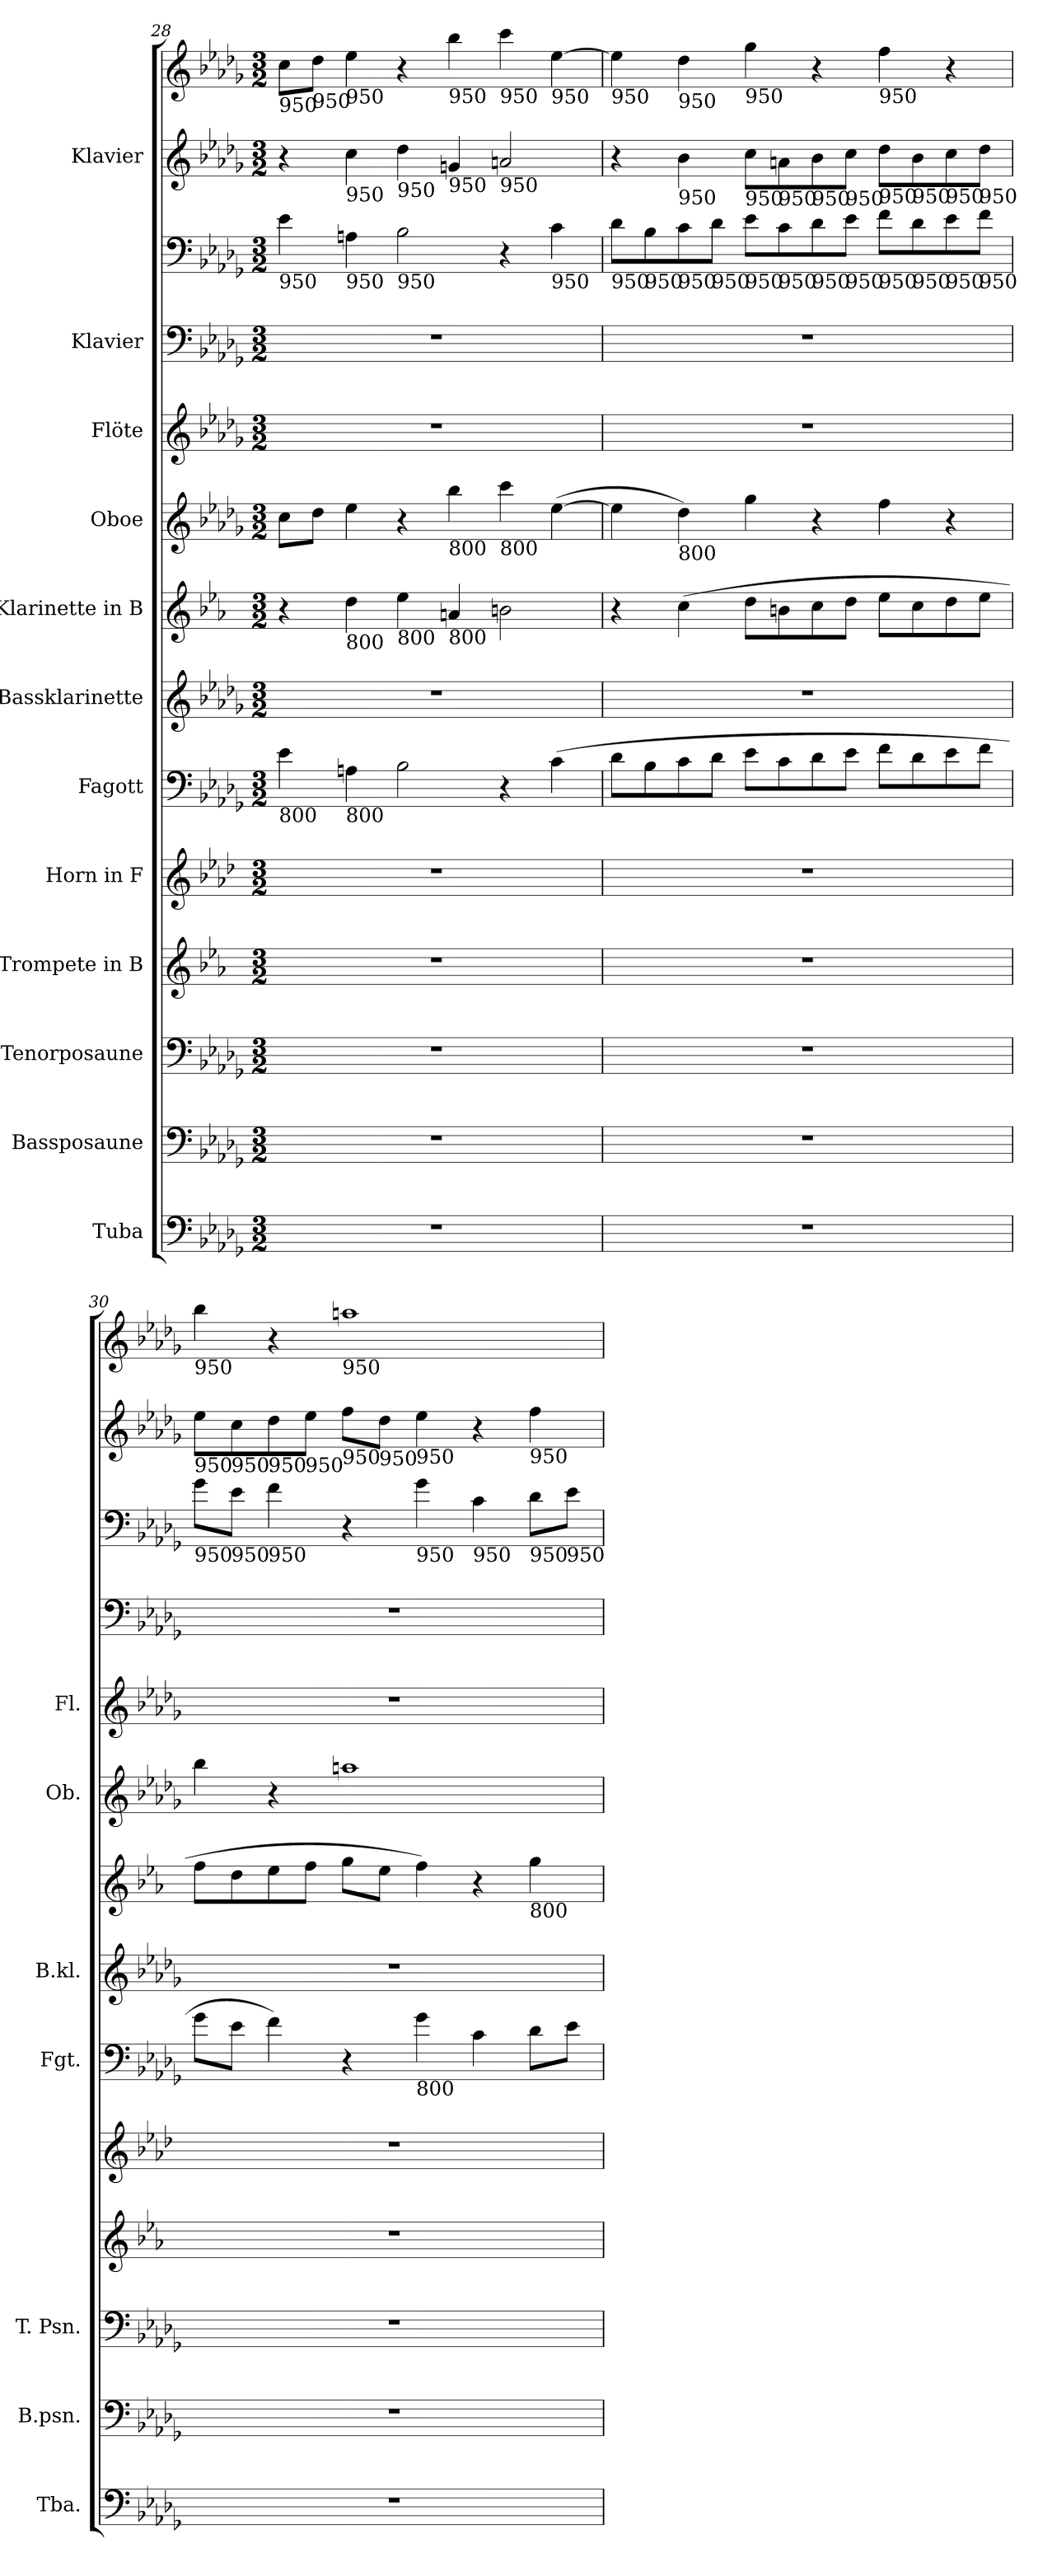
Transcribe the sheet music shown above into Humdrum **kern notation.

**kern	**kern	**kern	**kern	**kern	**kern	**kern	**kern	**kern	**kern	**kern	**kern	**kern	**kern
*part12	*part11	*part10	*part9	*part8	*part7	*part6	*part5	*part4	*part3	*part2	*part2	*part1	*part1
*staff14	*staff13	*staff12	*staff11	*staff10	*staff9	*staff8	*staff7	*staff6	*staff5	*staff4	*staff3	*staff2	*staff1
*I"Tuba	*I"Bassposaune	*I"Tenorposaune	*I"Trompete in B	*I"Horn in F	*I"Fagott	*I"Bassklarinette	*I"Klarinette in B	*I"Oboe	*I"Flöte	*I"Klavier	*	*I"Klavier	*
*I'Tba.	*I'B.psn.	*I'T. Psn.	*	*	*I'Fgt.	*I'B.kl.	*	*I'Ob.	*I'Fl.	*	*	*	*
*clefF4	*clefF4	*clefF4	*clefG2	*clefG2	*clefF4	*clefG2	*clefG2	*clefG2	*clefG2	*clefF4	*clefF4	*clefG2	*clefG2
*	*	*	*ITrd1c2	*ITrd4c7	*	*ITrd8c14	*ITrd1c2	*	*	*	*	*	*
*k[b-e-a-d-g-]	*k[b-e-a-d-g-]	*k[b-e-a-d-g-]	*k[b-e-a-d-g-]	*k[b-e-a-d-g-]	*k[b-e-a-d-g-]	*k[b-e-a-d-g-]	*k[b-e-a-d-g-]	*k[b-e-a-d-g-]	*k[b-e-a-d-g-]	*k[b-e-a-d-g-]	*k[b-e-a-d-g-]	*k[b-e-a-d-g-]	*k[b-e-a-d-g-]
*M3/2	*M3/2	*M3/2	*M3/2	*M3/2	*M3/2	*M3/2	*M3/2	*M3/2	*M3/2	*M3/2	*M3/2	*M3/2	*M3/2
=28	=28	=28	=28	=28	=28	=28	=28	=28	=28	=28	=28	=28	=28
!	!	!	!	!	!	!	!	!	!	!	!	!	!LO:TX:b:t=950
!	!	!	!	!	!	!	!	!	!	!	!LO:TX:b:t=950	!	!
!	!	!	!	!	!LO:TX:b:t=800	!	!	!	!	!	!	!	!
1.r	1.r	1.r	1.r	1.r	4e-\	1.r	4r	8cc\L	1.r	1.r	4e-\	4r	8cc\L
!	!	!	!	!	!	!	!	!	!	!	!	!	!LO:TX:b:t=950
.	.	.	.	.	.	.	.	8dd-\J	.	.	.	.	8dd-\J
!	!	!	!	!	!	!	!	!	!	!	!	!	!LO:TX:b:t=950
!	!	!	!	!	!	!	!	!	!	!	!	!LO:TX:b:t=950	!
!	!	!	!	!	!	!	!	!	!	!	!LO:TX:b:t=950	!	!
!	!	!	!	!	!	!	!LO:TX:b:t=800	!	!	!	!	!	!
!	!	!	!	!	!LO:TX:b:t=800	!	!	!	!	!	!	!	!
.	.	.	.	.	4An\	.	4cc\	4ee-\	.	.	4An\	4cc\	4ee-\
!	!	!	!	!	!	!	!	!	!	!	!	!LO:TX:b:t=950	!
!	!	!	!	!	!	!	!	!	!	!	!LO:TX:b:t=950	!	!
!	!	!	!	!	!	!	!LO:TX:b:t=800	!	!	!	!	!	!
.	.	.	.	.	2B-\	.	4dd-\	4r	.	.	2B-\	4dd-\	4r
!	!	!	!	!	!	!	!	!	!	!	!	!	!LO:TX:b:t=950
!	!	!	!	!	!	!	!	!	!	!	!	!LO:TX:b:t=950	!
!	!	!	!	!	!	!	!	!LO:TX:b:t=800	!	!	!	!	!
!	!	!	!	!	!	!	!LO:TX:b:t=800	!	!	!	!	!	!
.	.	.	.	.	.	.	4gn/	4bb-\	.	.	.	4gn/	4bb-\
!	!	!	!	!	!	!	!	!	!	!	!	!	!LO:TX:b:t=950
!	!	!	!	!	!	!	!	!	!	!	!	!LO:TX:b:t=950	!
!	!	!	!	!	!	!	!	!LO:TX:b:t=800	!	!	!	!	!
.	.	.	.	.	4r	.	2an\	4ccc\	.	.	4r	2an/	4ccc\
!	!	!	!	!	!	!	!	!	!	!	!	!	!LO:TX:b:t=950
!	!	!	!	!	!	!	!	!	!	!	!LO:TX:b:t=950	!	!
.	.	.	.	.	(>4c\	.	.	(>[4ee-\	.	.	4c\	.	[4ee-\
=29	=29	=29	=29	=29	=29	=29	=29	=29	=29	=29	=29	=29	=29
!	!	!	!	!	!	!	!	!	!	!	!	!	!LO:TX:b:t=950
!	!	!	!	!	!	!	!	!	!	!	!LO:TX:b:t=950	!	!
1.r	1.r	1.r	1.r	1.r	8d-\L	1.r	4r	4ee-\]	1.r	1.r	8d-\L	4r	4ee-\]
!	!	!	!	!	!	!	!	!	!	!	!LO:TX:b:t=950	!	!
.	.	.	.	.	8B-\	.	.	.	.	.	8B-\	.	.
!	!	!	!	!	!	!	!	!	!	!	!	!	!LO:TX:b:t=950
!	!	!	!	!	!	!	!	!	!	!	!	!LO:TX:b:t=950	!
!	!	!	!	!	!	!	!	!	!	!	!LO:TX:b:t=950	!	!
!	!	!	!	!	!	!	!	!LO:TX:b:t=800	!	!	!	!	!
.	.	.	.	.	8c\	.	(>4b-\	4dd-\)	.	.	8c\	4b-\	4dd-\
!	!	!	!	!	!	!	!	!	!	!	!LO:TX:b:t=950	!	!
.	.	.	.	.	8d-\J	.	.	.	.	.	8d-\J	.	.
!	!	!	!	!	!	!	!	!	!	!	!	!	!LO:TX:b:t=950
!	!	!	!	!	!	!	!	!	!	!	!	!LO:TX:b:t=950	!
!	!	!	!	!	!	!	!	!	!	!	!LO:TX:b:t=950	!	!
.	.	.	.	.	8e-\L	.	8cc\L	4gg-\	.	.	8e-\L	8cc\L	4gg-\
!	!	!	!	!	!	!	!	!	!	!	!	!LO:TX:b:t=950	!
!	!	!	!	!	!	!	!	!	!	!	!LO:TX:b:t=950	!	!
.	.	.	.	.	8c\	.	8an\	.	.	.	8c\	8an\	.
!	!	!	!	!	!	!	!	!	!	!	!	!LO:TX:b:t=950	!
!	!	!	!	!	!	!	!	!	!	!	!LO:TX:b:t=950	!	!
.	.	.	.	.	8d-\	.	8b-\	4r	.	.	8d-\	8b-\	4r
!	!	!	!	!	!	!	!	!	!	!	!	!LO:TX:b:t=950	!
!	!	!	!	!	!	!	!	!	!	!	!LO:TX:b:t=950	!	!
.	.	.	.	.	8e-\J	.	8cc\J	.	.	.	8e-\J	8cc\J	.
!	!	!	!	!	!	!	!	!	!	!	!	!	!LO:TX:b:t=950
!	!	!	!	!	!	!	!	!	!	!	!	!LO:TX:b:t=950	!
!	!	!	!	!	!	!	!	!	!	!	!LO:TX:b:t=950	!	!
.	.	.	.	.	8f\L	.	8dd-\L	4ff\	.	.	8f\L	8dd-\L	4ff\
!	!	!	!	!	!	!	!	!	!	!	!	!LO:TX:b:t=950	!
!	!	!	!	!	!	!	!	!	!	!	!LO:TX:b:t=950	!	!
.	.	.	.	.	8d-\	.	8b-\	.	.	.	8d-\	8b-\	.
!	!	!	!	!	!	!	!	!	!	!	!	!LO:TX:b:t=950	!
!	!	!	!	!	!	!	!	!	!	!	!LO:TX:b:t=950	!	!
.	.	.	.	.	8e-\	.	8cc\	4r	.	.	8e-\	8cc\	4r
!	!	!	!	!	!	!	!	!	!	!	!	!LO:TX:b:t=950	!
!	!	!	!	!	!	!	!	!	!	!	!LO:TX:b:t=950	!	!
.	.	.	.	.	8f\J	.	8dd-\J	.	.	.	8f\J	8dd-\J	.
=30	=30	=30	=30	=30	=30	=30	=30	=30	=30	=30	=30	=30	=30
!	!	!	!	!	!	!	!	!	!	!	!	!	!LO:TX:b:t=950
!	!	!	!	!	!	!	!	!	!	!	!	!LO:TX:b:t=950	!
!	!	!	!	!	!	!	!	!	!	!	!LO:TX:b:t=950	!	!
1.r	1.r	1.r	1.r	1.r	8g-\L	1.r	8ee-\L	4bb-\	1.r	1.r	8g-\L	8ee-\L	4bb-\
!	!	!	!	!	!	!	!	!	!	!	!	!LO:TX:b:t=950	!
!	!	!	!	!	!	!	!	!	!	!	!LO:TX:b:t=950	!	!
.	.	.	.	.	8e-\J	.	8cc\	.	.	.	8e-\J	8cc\	.
!	!	!	!	!	!	!	!	!	!	!	!	!LO:TX:b:t=950	!
!	!	!	!	!	!	!	!	!	!	!	!LO:TX:b:t=950	!	!
.	.	.	.	.	4f\)	.	8dd-\	4r	.	.	4f\	8dd-\	4r
!	!	!	!	!	!	!	!	!	!	!	!	!LO:TX:b:t=950	!
.	.	.	.	.	.	.	8ee-\J	.	.	.	.	8ee-\J	.
!	!	!	!	!	!	!	!	!	!	!	!	!	!LO:TX:b:t=950
!	!	!	!	!	!	!	!	!	!	!	!	!LO:TX:b:t=950	!
.	.	.	.	.	4r	.	8ff\L	1aan	.	.	4r	8ff\L	1aan
!	!	!	!	!	!	!	!	!	!	!	!	!LO:TX:b:t=950	!
.	.	.	.	.	.	.	8dd-\J	.	.	.	.	8dd-\J	.
!	!	!	!	!	!	!	!	!	!	!	!	!LO:TX:b:t=950	!
!	!	!	!	!	!	!	!	!	!	!	!LO:TX:b:t=950	!	!
!	!	!	!	!	!LO:TX:b:t=800	!	!	!	!	!	!	!	!
.	.	.	.	.	4g-\	.	4ee-\)	.	.	.	4g-\	4ee-\	.
!	!	!	!	!	!	!	!	!	!	!	!LO:TX:b:t=950	!	!
.	.	.	.	.	4c\	.	4r	.	.	.	4c\	4r	.
!	!	!	!	!	!	!	!	!	!	!	!	!LO:TX:b:t=950	!
!	!	!	!	!	!	!	!	!	!	!	!LO:TX:b:t=950	!	!
!	!	!	!	!	!	!	!LO:TX:b:t=800	!	!	!	!	!	!
.	.	.	.	.	8d-\L	.	4ff\	.	.	.	8d-\L	4ff\	.
!	!	!	!	!	!	!	!	!	!	!	!LO:TX:b:t=950	!	!
.	.	.	.	.	8e-\J	.	.	.	.	.	8e-\J	.	.
=	=	=	=	=	=	=	=	=	=	=	=	=	=
*-	*-	*-	*-	*-	*-	*-	*-	*-	*-	*-	*-	*-	*-
